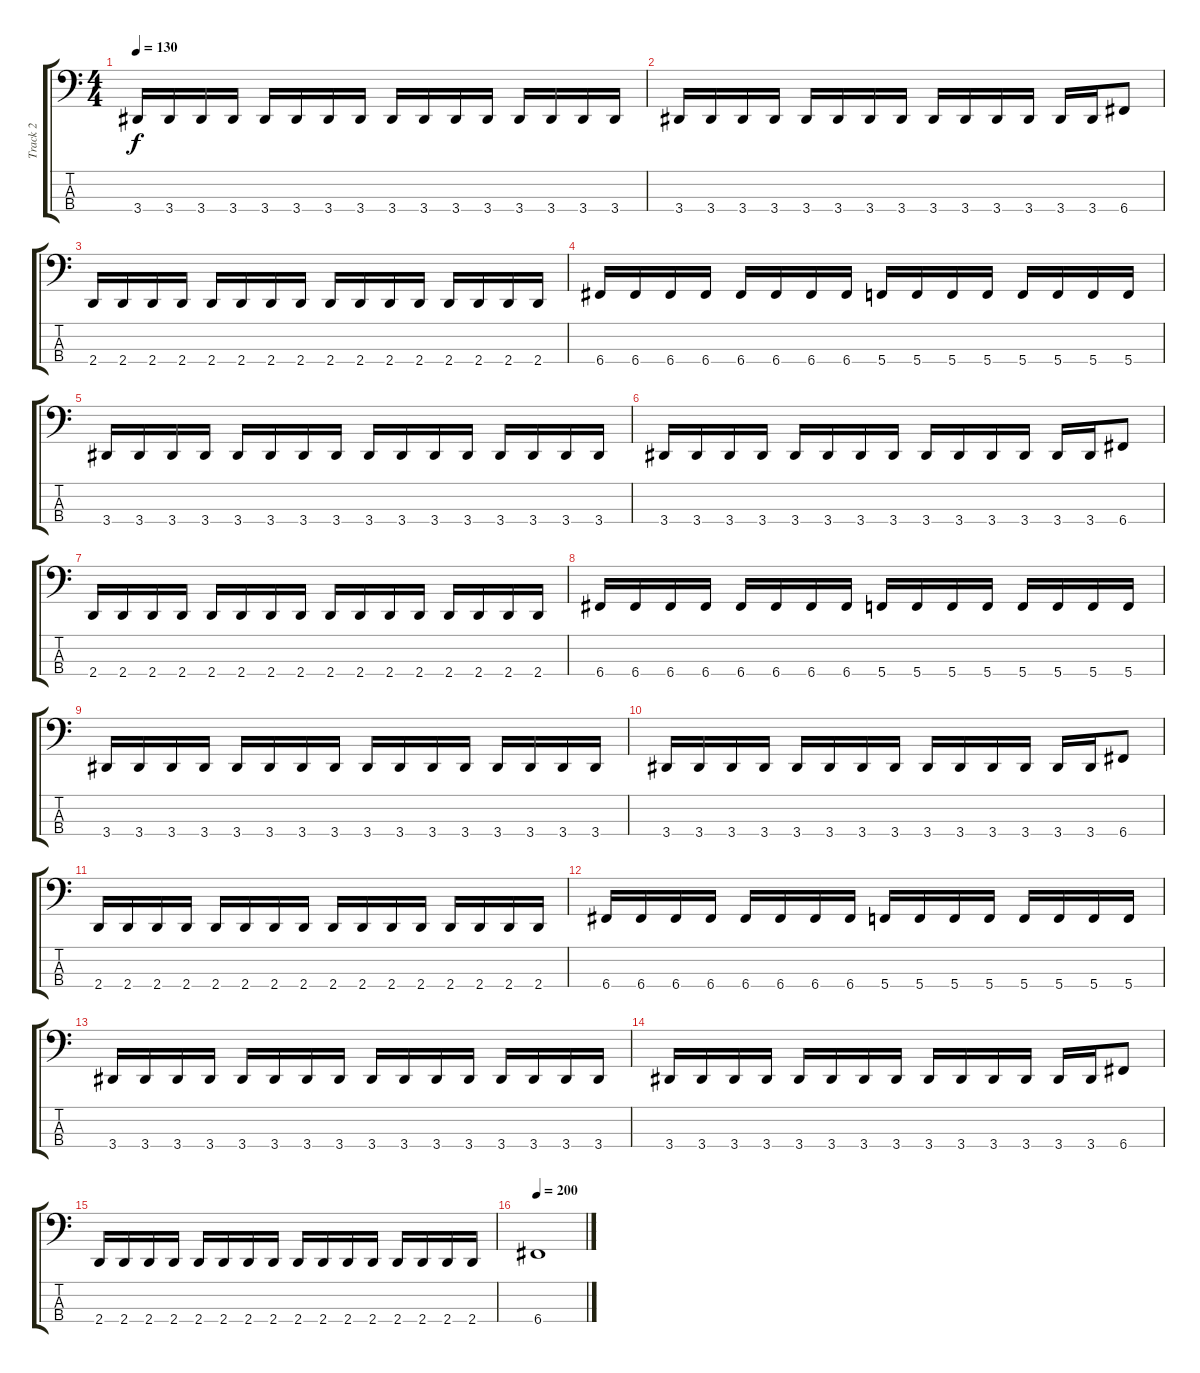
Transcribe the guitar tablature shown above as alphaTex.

\track ("Track 2" "Track 2") {instrument electricbassfinger}
\staff {score tabs}
\tuning (F2 C2 G1 C1) {hide}
\ts (4 4)
\tempo 130
\clef f4
\ks c
3.4.16{dy f} 3.4.16 3.4.16 3.4.16 3.4.16 3.4.16 3.4.16 3.4.16 3.4.16 3.4.16 3.4.16 3.4.16 3.4.16 3.4.16 3.4.16 3.4.16 |
3.4.16 3.4.16 3.4.16 3.4.16 3.4.16 3.4.16 3.4.16 3.4.16 3.4.16 3.4.16 3.4.16 3.4.16 3.4.16 3.4.16 6.4.8 |
2.4.16 2.4.16 2.4.16 2.4.16 2.4.16 2.4.16 2.4.16 2.4.16 2.4.16 2.4.16 2.4.16 2.4.16 2.4.16 2.4.16 2.4.16 2.4.16 |
6.4.16 6.4.16 6.4.16 6.4.16 6.4.16 6.4.16 6.4.16 6.4.16 5.4.16 5.4.16 5.4.16 5.4.16 5.4.16 5.4.16 5.4.16 5.4.16 |
3.4.16 3.4.16 3.4.16 3.4.16 3.4.16 3.4.16 3.4.16 3.4.16 3.4.16 3.4.16 3.4.16 3.4.16 3.4.16 3.4.16 3.4.16 3.4.16 |
3.4.16 3.4.16 3.4.16 3.4.16 3.4.16 3.4.16 3.4.16 3.4.16 3.4.16 3.4.16 3.4.16 3.4.16 3.4.16 3.4.16 6.4.8 |
2.4.16 2.4.16 2.4.16 2.4.16 2.4.16 2.4.16 2.4.16 2.4.16 2.4.16 2.4.16 2.4.16 2.4.16 2.4.16 2.4.16 2.4.16 2.4.16 |
6.4.16 6.4.16 6.4.16 6.4.16 6.4.16 6.4.16 6.4.16 6.4.16 5.4.16 5.4.16 5.4.16 5.4.16 5.4.16 5.4.16 5.4.16 5.4.16 |
3.4.16 3.4.16 3.4.16 3.4.16 3.4.16 3.4.16 3.4.16 3.4.16 3.4.16 3.4.16 3.4.16 3.4.16 3.4.16 3.4.16 3.4.16 3.4.16 |
3.4.16 3.4.16 3.4.16 3.4.16 3.4.16 3.4.16 3.4.16 3.4.16 3.4.16 3.4.16 3.4.16 3.4.16 3.4.16 3.4.16 6.4.8 |
2.4.16 2.4.16 2.4.16 2.4.16 2.4.16 2.4.16 2.4.16 2.4.16 2.4.16 2.4.16 2.4.16 2.4.16 2.4.16 2.4.16 2.4.16 2.4.16 |
6.4.16 6.4.16 6.4.16 6.4.16 6.4.16 6.4.16 6.4.16 6.4.16 5.4.16 5.4.16 5.4.16 5.4.16 5.4.16 5.4.16 5.4.16 5.4.16 |
3.4.16 3.4.16 3.4.16 3.4.16 3.4.16 3.4.16 3.4.16 3.4.16 3.4.16 3.4.16 3.4.16 3.4.16 3.4.16 3.4.16 3.4.16 3.4.16 |
3.4.16 3.4.16 3.4.16 3.4.16 3.4.16 3.4.16 3.4.16 3.4.16 3.4.16 3.4.16 3.4.16 3.4.16 3.4.16 3.4.16 6.4.8 |
2.4.16 2.4.16 2.4.16 2.4.16 2.4.16 2.4.16 2.4.16 2.4.16 2.4.16 2.4.16 2.4.16 2.4.16 2.4.16 2.4.16 2.4.16 2.4.16 |
\tempo 200
6.4.1
